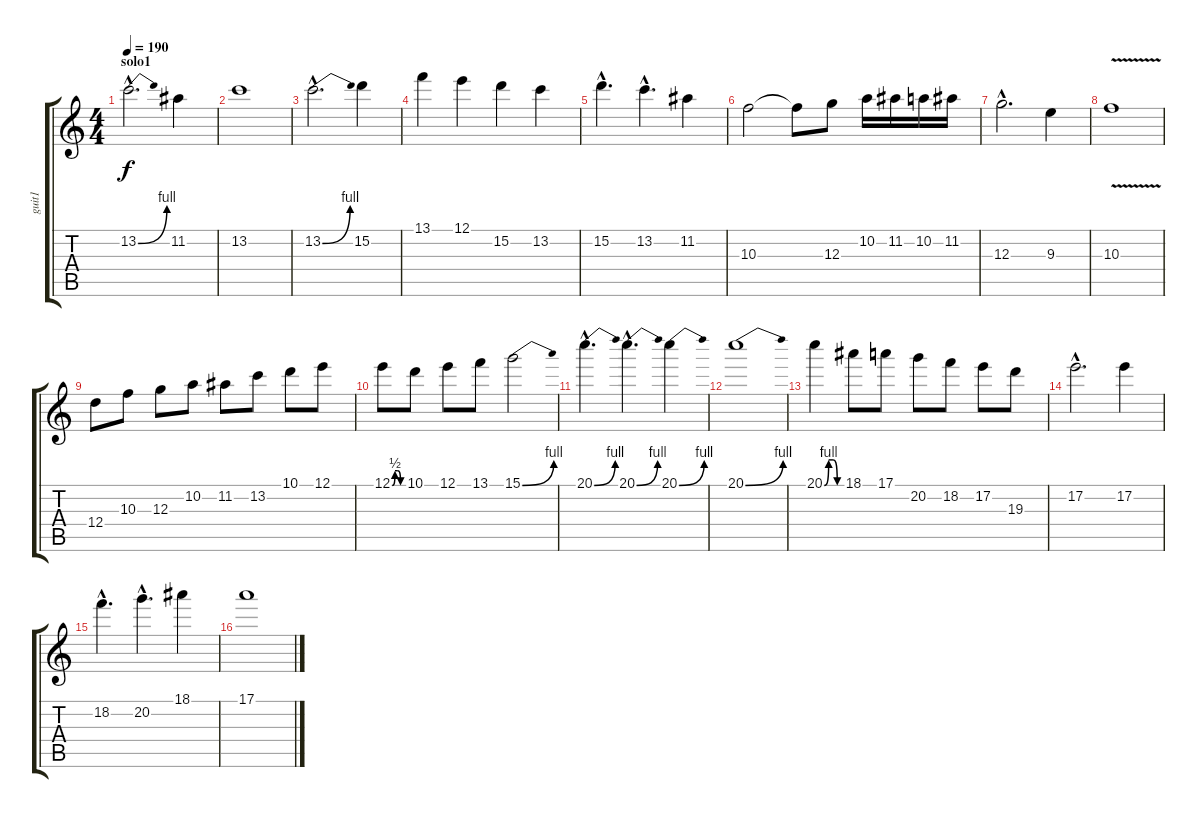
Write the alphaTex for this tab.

\track ("guit1" "guit1") {instrument electricguitarclean}
\staff {score tabs}
\tuning (E4 B3 G3 D3 A2 D2) {hide}
\ts (4 4)
\section ("" "solo1")
\tempo 190
\clef g2
\ks c
13.2{be (bend 0 0 60 4) hac}.2{d dy f instrument distortionguitar} 11.2.4 |
13.2.1 |
13.2{be (bend 0 0 60 4) hac}.2{d} 15.2.4 |
13.1.4 12.1.4 15.2.4 13.2.4 |
15.2{hac}.4{d} 13.2{hac}.4{d} 11.2.4 |
10.3.2 10.3{t}.8 12.3.8 10.2.16 11.2.16 10.2.16 11.2.16 |
12.3{hac}.2{d} 9.3.4 |
10.3{v}.1 |
12.4.8 10.3.8 12.3.8 10.2.8 11.2.8 13.2.8 10.1.8 12.1.8 |
12.1{be (custom 0 0 15 2 30 2 45 0 60 0)}.8 10.1.8 12.1.8 13.1.8 15.1{be (bend 0 0 60 4)}.2 |
20.1{be (bend 0 0 60 4) hac}.4{d} 20.1{be (bend 0 0 60 4) hac}.4{d} 20.1{be (bend 0 0 60 4)}.4 |
20.1{be (bend 0 0 60 4)}.1 |
20.1{be (custom 0 0 15 4 30 4 45 0 60 0)}.4 18.1.8 17.1.8 20.2.8 18.2.8 17.2.8 19.3.8 |
17.2{hac}.2{d} 17.2.4 |
18.2{hac}.4{d} 20.2{hac}.4{d} 18.1.4 |
17.1.1
